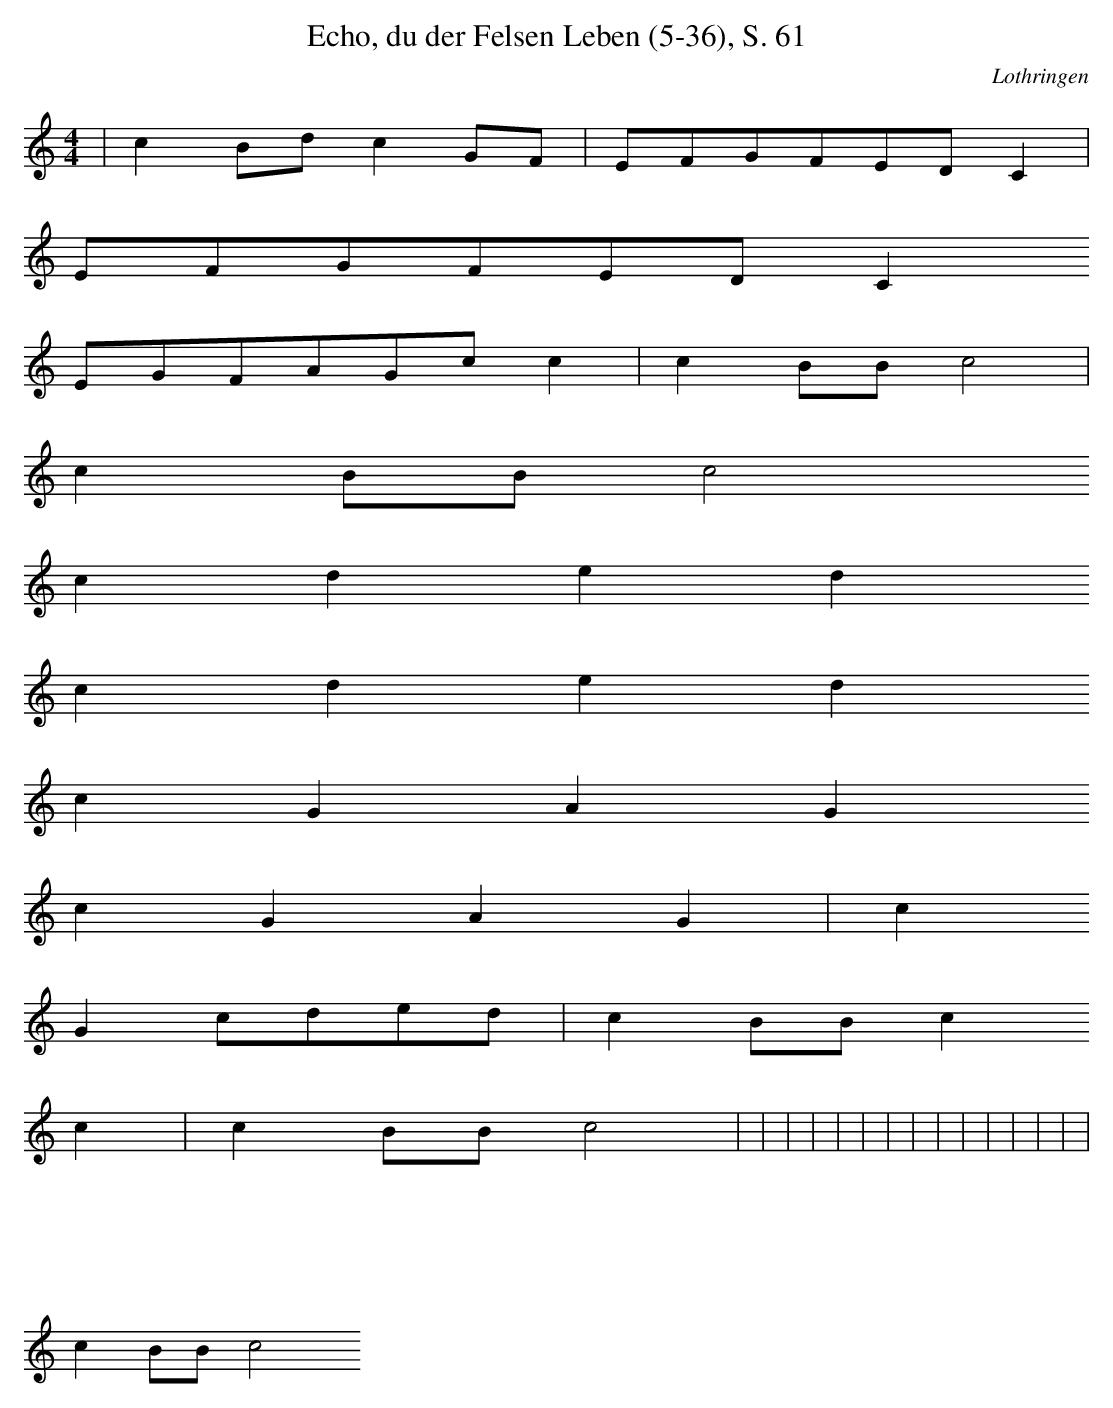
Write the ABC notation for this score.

X:1
T: Echo, du der Felsen Leben (5-36), S. 61
O: Lothringen
M: 4/4
L: 1/8
K: C
 | c2Bdc2GF | EFGFEDC2 |
EFGFEDC2
EGFAGcc2 | c2BBc4 |
c2BBc4
c2d2e2d2
c2d2e2d2
c2G2A2G2
c2G2A2G2 | c2
G2cded | c2BBc2
c2 | c2BBc4 |  |  |  |  |  |  |  |  |  |  |  |  |  |  |  |  |  |  |  |  |  |  |  |  |  |  |  |  |  |  |  |  |  |  |  |  |  |  |  |  |  |  |  |  |  |  |  |  |  |  |
c2BBc4
